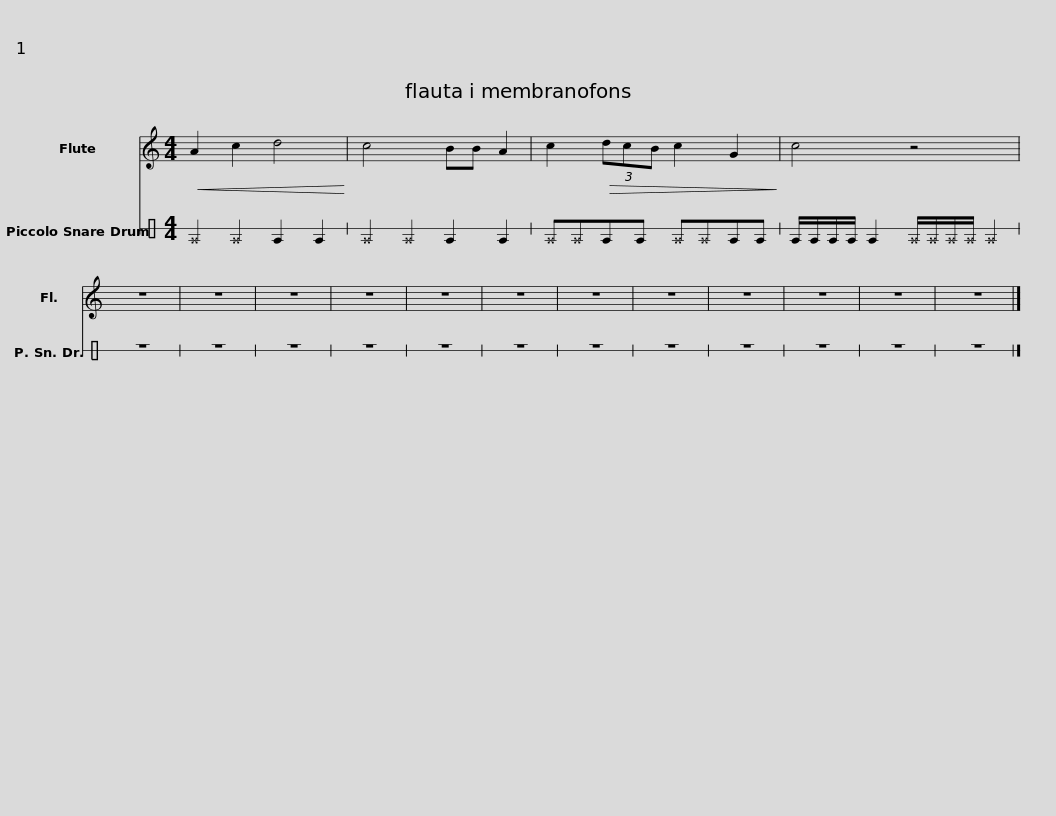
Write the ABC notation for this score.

X:1
%%score 1 2
L:1/8
M:4/4
I:linebreak $
K:C
V:1 treble
V:2 perc stafflines=1
K:none
V:1
!<(! A2 c2 d4!<)! | c4 BB A2 | c2!>(! (3dcB c2 G2!>)! | c4 z4 | z8 | %5
 z8 | z8 |$ z8 | z8 | z8 | %10
 z8 | z8 | z8 | z8 | z8 | %15
 z8 |] %16
V:2
 ^E2 ^E2 E2 E2 | ^E2 ^E2 E2 E2 | ^E^EEE ^E^EEE | E/E/E/E/ E2 ^E/^E/^E/^E/ ^E2 | z8 | %5
 z8 | z8 |$ z8 | z8 | z8 | %10
 z8 | z8 | z8 | z8 | z8 | %15
 z8 |] %16
